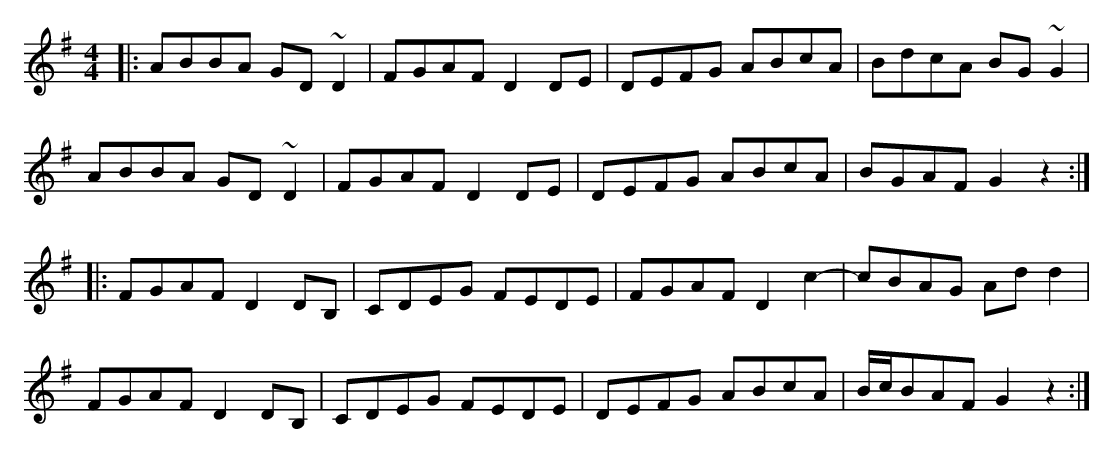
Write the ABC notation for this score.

X:1
M:4/4
K:G
|:ABBA GD~D2|FGAF D2DE|DEFG ABcA|BdcA BG~G2|
ABBA GD~D2|FGAF D2DE|DEFG ABcA|BGAF G2z2:|
|:FGAF D2DB,|CDEG FEDE|FGAF D2c2-|cBAG Add2|
FGAF D2DB,|CDEG FEDE|DEFG ABcA|B/c/BAF G2z2:|
